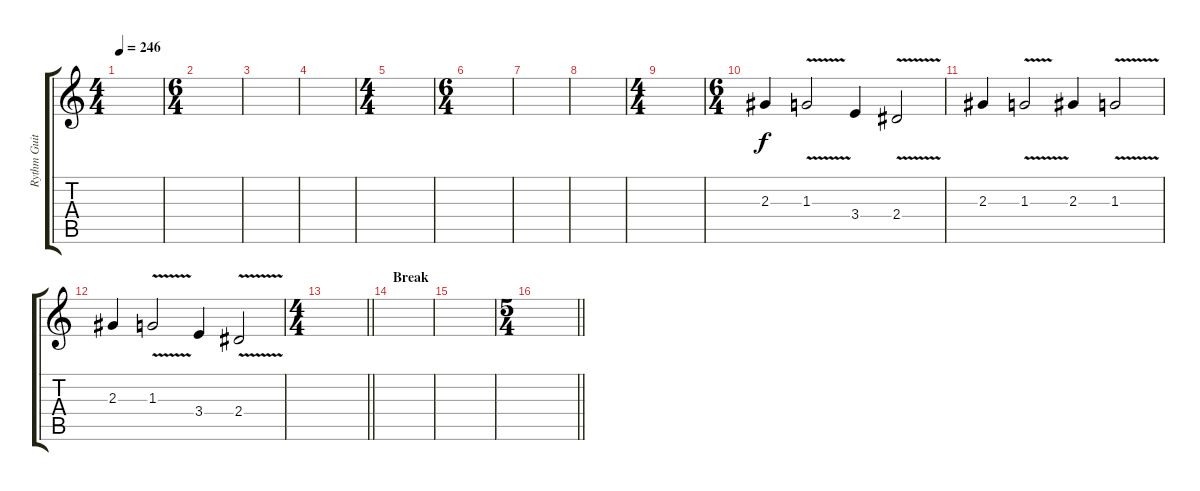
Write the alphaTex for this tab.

\track ("Rythm Guitar" "Rythm Guit") {instrument acousticguitarsteel}
\staff {score tabs}
\tuning (Eb4 Bb3 Gb3 Db3 Ab2 Eb2) {hide}
\ts (4 4)
\tempo 246
\clef g2
\ks c
|
\ts (6 4)
|
|
|
\ts (4 4)
|
\ts (6 4)
|
|
|
\ts (4 4)
|
\ts (6 4)
2.3.4{instrument distortionguitar} 1.3{v}.2 3.4.4 2.4{v}.2 |
2.3.4 1.3{v}.2 2.3.4 1.3{v}.2 |
2.3.4 1.3{v}.2 3.4.4 2.4{v}.2 |
\ts (4 4)
\barLineRight lightlight
|
\section ("" "Break")
|
|
\ts (5 4)
\barLineRight lightlight
